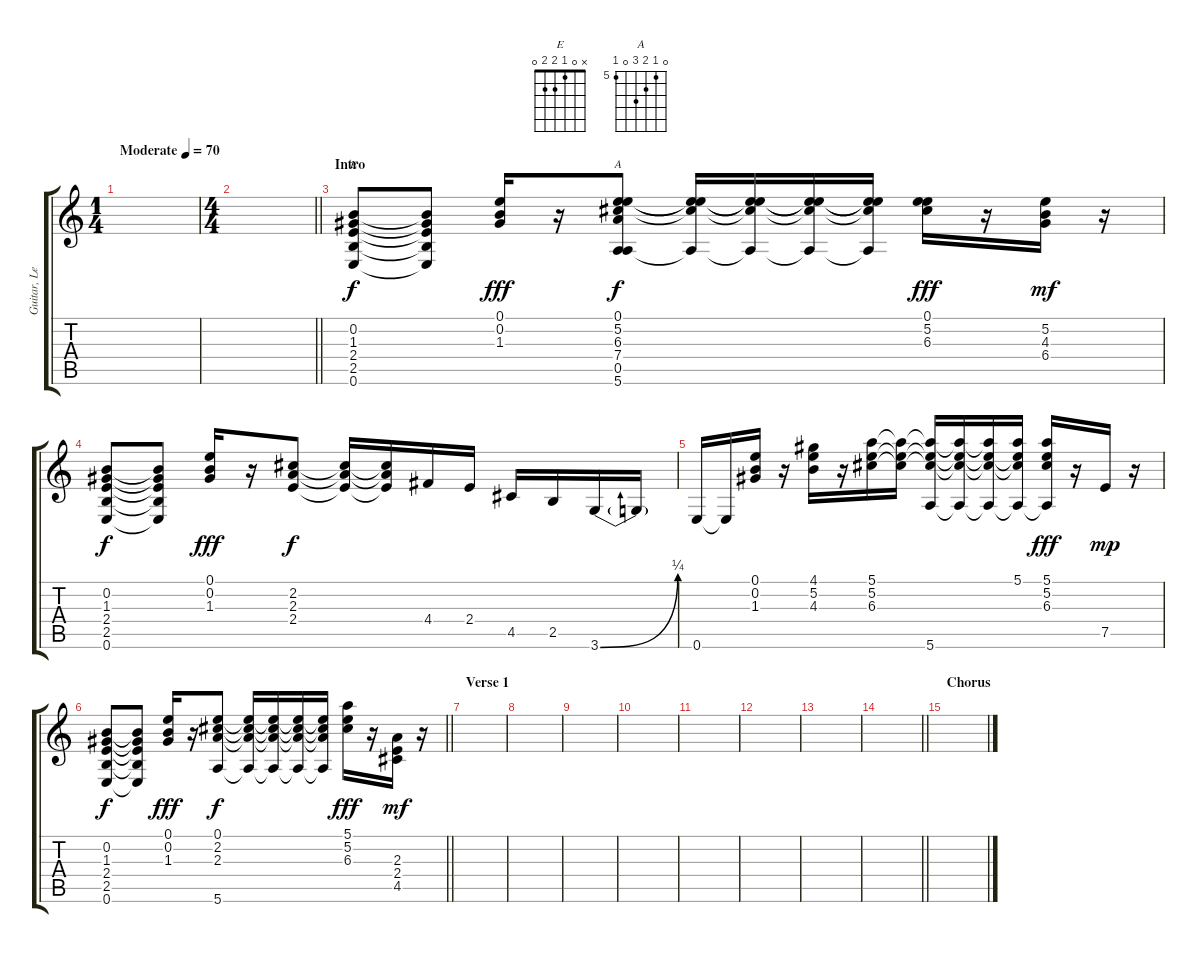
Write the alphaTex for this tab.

\track ("Guitar, Lead" "Guitar, Le") {instrument electricguitarclean}
\staff {score tabs}
\tuning (E4 B3 G3 D3 A2 E2) {hide}
\chord ("E" x 0 1 2 2 0)
\chord ("A" 0 5 6 7 0 5) {firstfret 5}
\ts (1 4)
\tempo (70 "Moderate")
\clef g2
\ks c
|
\ts (4 4)
\barLineRight lightlight
|
\section ("" "Intro")
(0.2 1.3 2.4 2.5 0.6).8{ch "E"} (0.2{t} 1.3{t} 2.4{t} 2.5{t} 0.6{t}).8 (0.1 0.2 1.3).16{dy fff} r.16 (0.1 5.2 6.3 7.4 0.5 5.6).8{ch "A" dy f} (0.1{t} 5.2{t} 6.3{t} 5.6{t}).16 (0.1{t} 5.2{t} 6.3{t} 5.6{t}).16 (0.1{t} 5.2{t} 6.3{t} 5.6{t}).16 (0.1{t} 5.2{t} 6.3{t} 5.6{t}).16 (0.1 5.2 6.3).16{dy fff} r.16 (5.2 4.3 6.4).16{dy mf} r.16 |
(0.2 1.3 2.4 2.5 0.6).8{dy f} (0.2{t} 1.3{t} 2.4{t} 2.5{t} 0.6{t}).8 (0.1 0.2 1.3).16{dy fff} r.16 (2.2 2.3 2.4).8{dy f} (2.2{t} 2.3{t} 2.4{t}).16 (2.2{t} 2.3{t} 2.4{t}).16 4.4.16 2.4.16 4.5.16 2.5.16 3.6{be (bend 0 0 60 1)}.16 3.6{t}.16 |
0.6.16 0.6{t}.16 (0.1 0.2 1.3).16 r.16 (4.1 5.2 4.3).16 r.16 (5.1 5.2 6.3).16 (5.1{t} 5.2{t} 6.3{t}).16 (5.1{t} 5.2{t} 6.3{t} 5.6).16 (5.1{t} 5.2{t} 6.3{t} 5.6{t}).16 (5.1{t} 5.2{t} 6.3{t} 5.6{t}).16 (5.1 5.2{t} 6.3{t} 5.6{t}).16 (5.1 5.2 6.3 5.6{t}).16{dy fff} r.16 7.5.16{dy mp} r.16 |
\barLineRight lightlight
(0.2 1.3 2.4 2.5 0.6).8{dy f} (0.2{t} 1.3{t} 2.4{t} 2.5{t} 0.6{t}).8 (0.1 0.2 1.3).16{dy fff} r.16 (0.1 2.2 2.3 5.6).8{dy f} (0.1{t} 2.2{t} 2.3{t} 5.6{t}).16 (0.1{t} 2.2{t} 2.3{t} 5.6{t}).16 (0.1{t} 2.2{t} 2.3{t} 5.6{t}).16 (0.1{t} 2.2{t} 2.3{t} 5.6{t}).16 (5.1 5.2 6.3).16{dy fff} r.16 (2.3 2.4 4.5).16{dy mf} r.16 |
\section ("" "Verse 1")
|
|
|
|
|
|
|
\barLineRight lightlight
|
\section ("" "Chorus")
